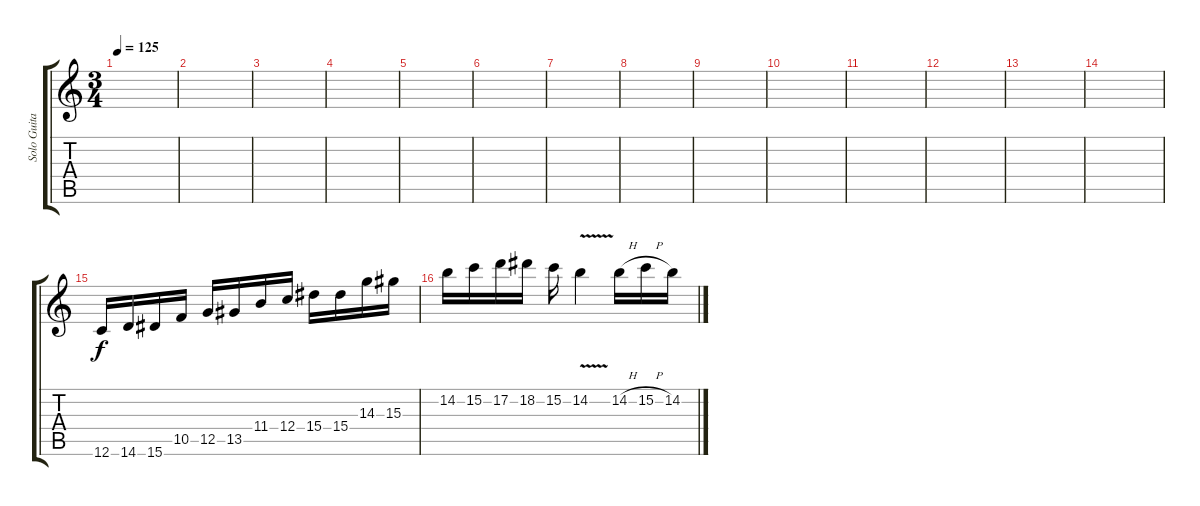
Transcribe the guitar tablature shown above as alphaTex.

\track ("Solo Guitar" "Solo Guita") {instrument distortionguitar}
\staff {score tabs}
\tuning (D4 A3 F3 C3 G2 C2) {hide}
\ts (3 4)
\tempo 125
\clef g2
\ks c
|
|
|
|
|
|
|
|
|
|
|
|
|
|
12.6.16 14.6.16 15.6.16 10.5.16 12.5.16 13.5.16 11.4.16 12.4.16 15.4.16 15.4.16 14.3.16 15.3.16 |
14.2.16 15.2.16 17.2.16 18.2.16 15.2.16 14.2{v}.4 14.2{h}.16 15.2{h}.16 14.2.16
